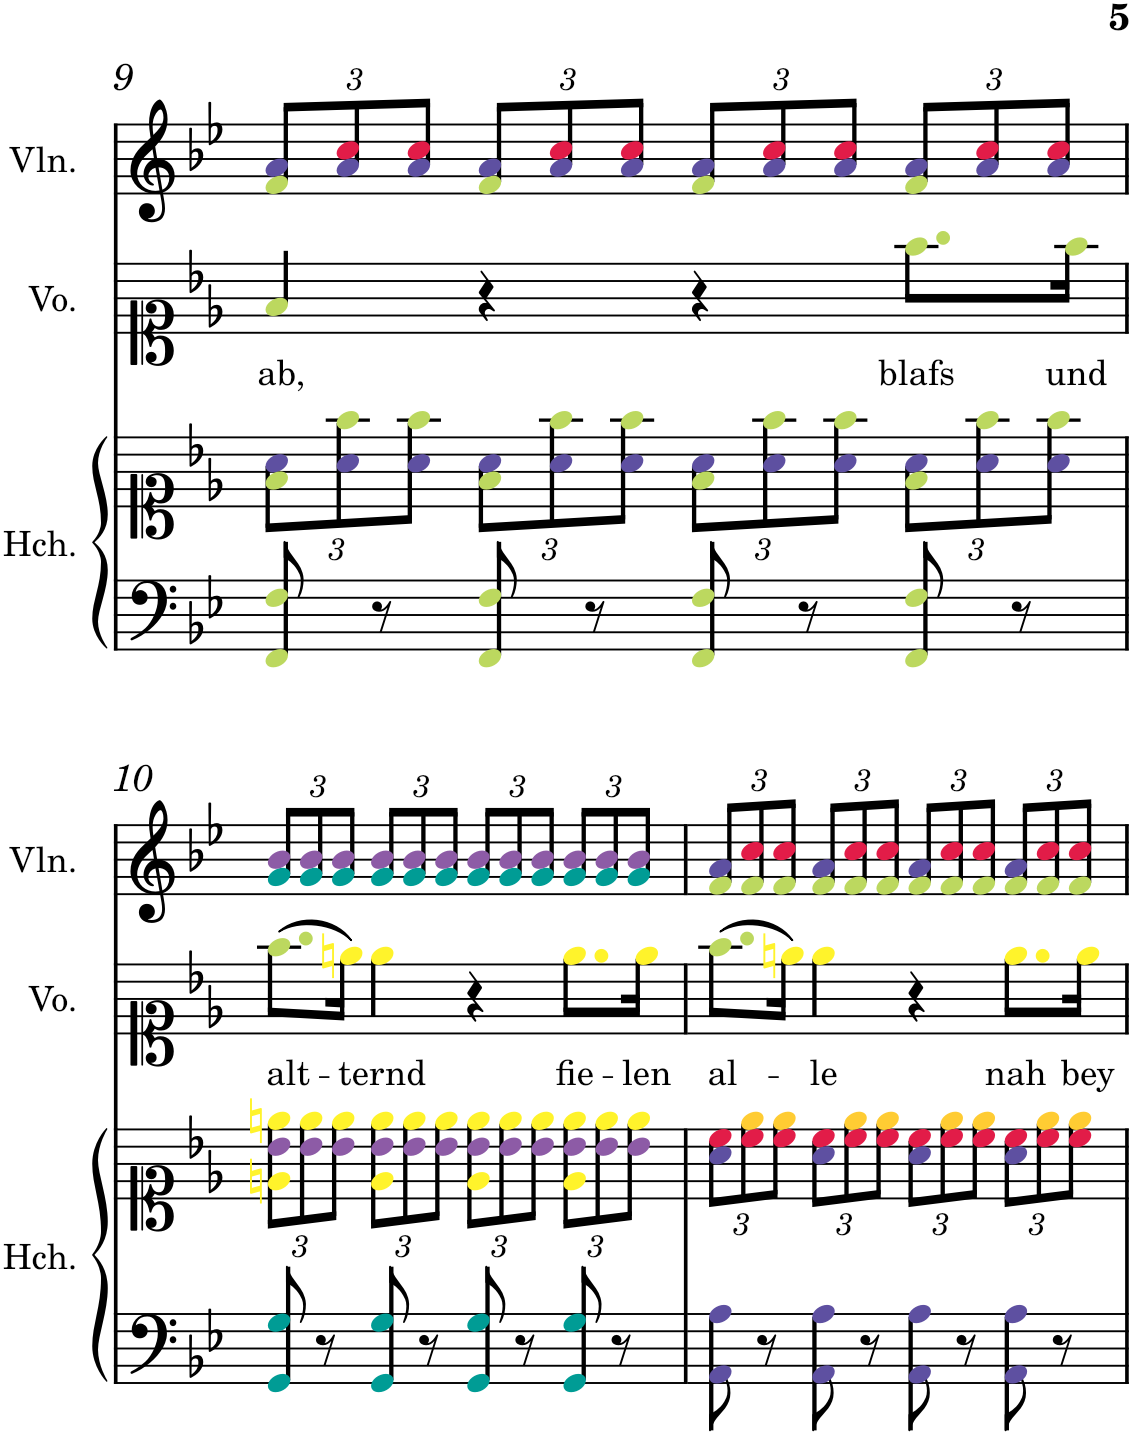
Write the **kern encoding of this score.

**kern	**kern	**kern	**text	**kern
*part3	*part3	*part2	*part2	*part1
*staff4	*staff3	*staff2	*staff2	*staff1
*I"Harpsichord	*	*I"Voice	*	*I"Violin
*I'Hch.	*	*I'Vo.	*	*I'Vln.
!!LO:PB:g=z
*clefF4	*clefC1	*clefC1	*	*clefG2
*k[b-e-]	*k[b-e-]	*k[b-e-]	*	*k[b-e-]
*M4/4	*M4/4	*M4/4	*	*M4/4
*met(c)	*met(c)	*met(c)	*	*met(c)
*	*Xbrackettup	*	*	*
=9	=9	=9	=9	=9
!	!	!	!LO:LY:b	!
*	*	*	*	*Xbrackettup
8FFi/ 8Fi/	12fi\ 12aj\L	4fi/	ab,	12fi/ 12aj/L
.	12aj\ 12ffi\	.	.	12aj/ 12ccZ/
8r	.	.	.	.
.	12aj\ 12ffi\J	.	.	12aj/ 12ccZ/J
8FFi/ 8Fi/	12fi\ 12aj\L	4r	.	12fi/ 12aj/L
.	12aj\ 12ffi\	.	.	12aj/ 12ccZ/
8r	.	.	.	.
.	12aj\ 12ffi\J	.	.	12aj/ 12ccZ/J
8FFi/ 8Fi/	12fi\ 12aj\L	4r	.	12fi/ 12aj/L
.	12aj\ 12ffi\	.	.	12aj/ 12ccZ/
8r	.	.	.	.
.	12aj\ 12ffi\J	.	.	12aj/ 12ccZ/J
!	!	!	!LO:LY:b	!
8FFi/ 8Fi/	12fi\ 12aj\L	8.ffi\L	blafs	12fi/ 12aj/L
.	12aj\ 12ffi\	.	.	12aj/ 12ccZ/
8r	.	.	.	.
.	12aj\ 12ffi\J	.	.	12aj/ 12ccZ/J
!	!	!	!LO:LY:b	!
.	.	16ffi\Jk	und	.
!!LO:LB:g=z
=10	=10	=10	=10	=10
!	!	!	!LO:LY:b	!
8GGV/ 8GV/	12enN\ 12b-l\ 12eenN\L	(8.ffi\L	alt-	12gV/ 12b-l/L
.	12b-l\ 12eeN\	.	.	12gV/ 12b-l/
8r	.	.	.	.
.	12b-l\ 12eeN\J	.	.	12gV/ 12b-l/J
.	.	16eenN\Jk)	.	.
!	!	!	!LO:LY:b	!
8GGV/ 8GV/	12eN\ 12b-l\ 12eeN\L	4eeN\	-ternd	12gV/ 12b-l/L
.	12b-l\ 12eeN\	.	.	12gV/ 12b-l/
8r	.	.	.	.
.	12b-l\ 12eeN\J	.	.	12gV/ 12b-l/J
8GGV/ 8GV/	12eN\ 12b-l\ 12eeN\L	4r	.	12gV/ 12b-l/L
.	12b-l\ 12eeN\	.	.	12gV/ 12b-l/
8r	.	.	.	.
.	12b-l\ 12eeN\J	.	.	12gV/ 12b-l/J
!	!	!	!LO:LY:b	!
8GGV/ 8GV/	12eN\ 12b-l\ 12eeN\L	8.eeN\L	fie-	12gV/ 12b-l/L
.	12b-l\ 12eeN\	.	.	12gV/ 12b-l/
8r	.	.	.	.
.	12b-l\ 12eeN\J	.	.	12gV/ 12b-l/J
!	!	!	!LO:LY:b	!
.	.	16eeN\Jk	-len	.
=11	=11	=11	=11	=11
!	!	!	!LO:LY:b	!
8AAj\ 8Aj\	12aj\ 12ccZ\L	(8.ffi\L	al-	12fi/ 12aj/L
.	12ccZ\ 12ee-!\	.	.	12fi/ 12ccZ/
8r	.	.	.	.
.	12ccZ\ 12ee-!\J	.	.	12fi/ 12ccZ/J
.	.	16eenN\Jk)	.	.
!	!	!	!LO:LY:b	!
8AAj\ 8Aj\	12aj\ 12ccZ\L	4eeN\	-le	12fi/ 12aj/L
.	12ccZ\ 12ee-!\	.	.	12fi/ 12ccZ/
8r	.	.	.	.
.	12ccZ\ 12ee-!\J	.	.	12fi/ 12ccZ/J
8AAj\ 8Aj\	12aj\ 12ccZ\L	4r	.	12fi/ 12aj/L
.	12ccZ\ 12ee-!\	.	.	12fi/ 12ccZ/
8r	.	.	.	.
.	12ccZ\ 12ee-!\J	.	.	12fi/ 12ccZ/J
!	!	!	!LO:LY:b	!
8AAj\ 8Aj\	12aj\ 12ccZ\L	8.eeN\L	nah	12fi/ 12aj/L
.	12ccZ\ 12ee-!\	.	.	12fi/ 12ccZ/
8r	.	.	.	.
.	12ccZ\ 12ee-!\J	.	.	12fi/ 12ccZ/J
!	!	!	!LO:LY:b	!
.	.	16eeN\Jk	bey	.
=	=	=	=	=
*-	*-	*-	*-	*-
